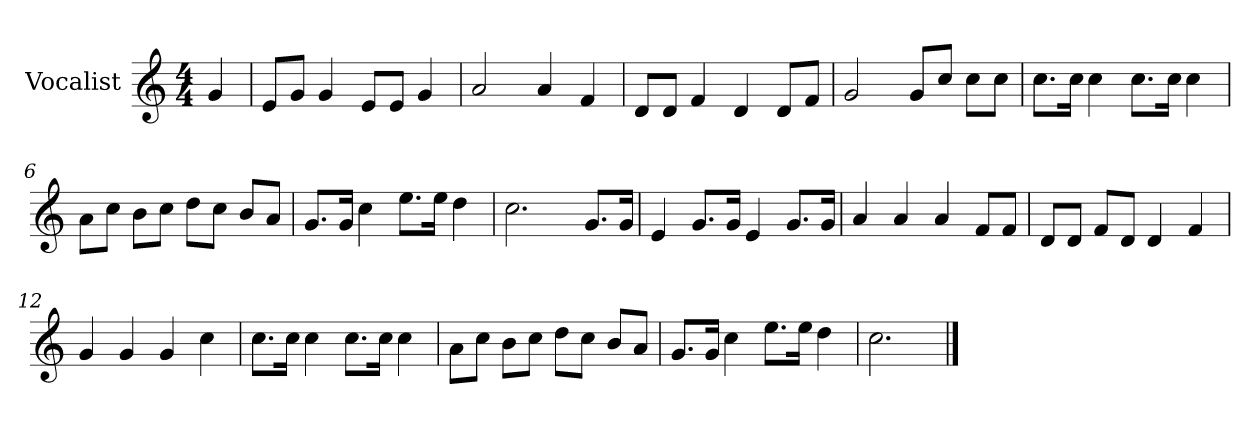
**kern
*part1
*staff1
*I"Vocalist
*k[]
*C:
*M4/4
=
4g
=1
8eL
8gJ
4g
8eL
8eJ
4g
=2
2a
4a
4f
=3
8dL
8dJ
4f
4d
8dL
8fJ
=4
2g
8gL
8ccJ
8ccL
8ccJ
=5
8.ccL
16ccJk
4cc
8.ccL
16ccJk
4cc
=6
8aL
8ccJ
8bL
8ccJ
8ddL
8ccJ
8bL
8aJ
=7
8.gL
16gJk
4cc
8.eeL
16eeJk
4dd
=8
2.cc
8.gL
16gJk
=9
4e
8.gL
16gJk
4e
8.gL
16gJk
=10
4a
4a
4a
8fL
8fJ
=11
8dL
8dJ
8fL
8dJ
4d
4f
=12
4g
4g
4g
4cc
=13
8.ccL
16ccJk
4cc
8.ccL
16ccJk
4cc
=14
8aL
8ccJ
8bL
8ccJ
8ddL
8ccJ
8bL
8aJ
=15
8.gL
16gJk
4cc
8.eeL
16eeJk
4dd
=16
2.cc
==
*-
